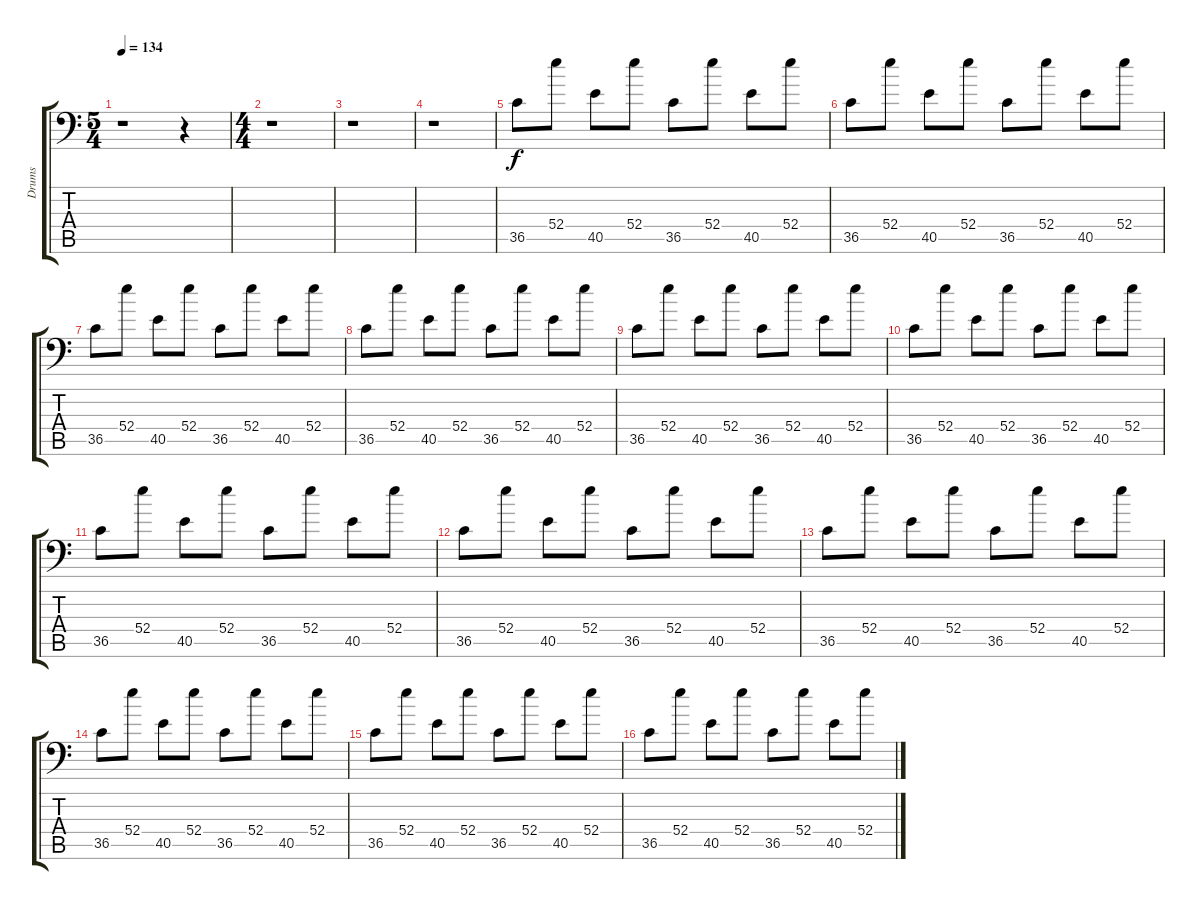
\track ("Drums" "Drums") {instrument acousticgrandpiano}
\staff {score tabs}
\tuning (C-1 C-1 C-1 C-1 C-1 C-1) {hide}
\ts (5 4)
\tempo 134
\clef f4
\ks c
r.1{dy f} r.4 |
\ts (4 4)
r.1 |
r.1 |
r.1 |
36.5.8 52.4.8 40.5.8 52.4.8 36.5.8 52.4.8 40.5.8 52.4.8 |
36.5.8 52.4.8 40.5.8 52.4.8 36.5.8 52.4.8 40.5.8 52.4.8 |
36.5.8 52.4.8 40.5.8 52.4.8 36.5.8 52.4.8 40.5.8 52.4.8 |
36.5.8 52.4.8 40.5.8 52.4.8 36.5.8 52.4.8 40.5.8 52.4.8 |
36.5.8 52.4.8 40.5.8 52.4.8 36.5.8 52.4.8 40.5.8 52.4.8 |
36.5.8 52.4.8 40.5.8 52.4.8 36.5.8 52.4.8 40.5.8 52.4.8 |
36.5.8 52.4.8 40.5.8 52.4.8 36.5.8 52.4.8 40.5.8 52.4.8 |
36.5.8 52.4.8 40.5.8 52.4.8 36.5.8 52.4.8 40.5.8 52.4.8 |
36.5.8 52.4.8 40.5.8 52.4.8 36.5.8 52.4.8 40.5.8 52.4.8 |
36.5.8 52.4.8 40.5.8 52.4.8 36.5.8 52.4.8 40.5.8 52.4.8 |
36.5.8 52.4.8 40.5.8 52.4.8 36.5.8 52.4.8 40.5.8 52.4.8 |
36.5.8 52.4.8 40.5.8 52.4.8 36.5.8 52.4.8 40.5.8 52.4.8
